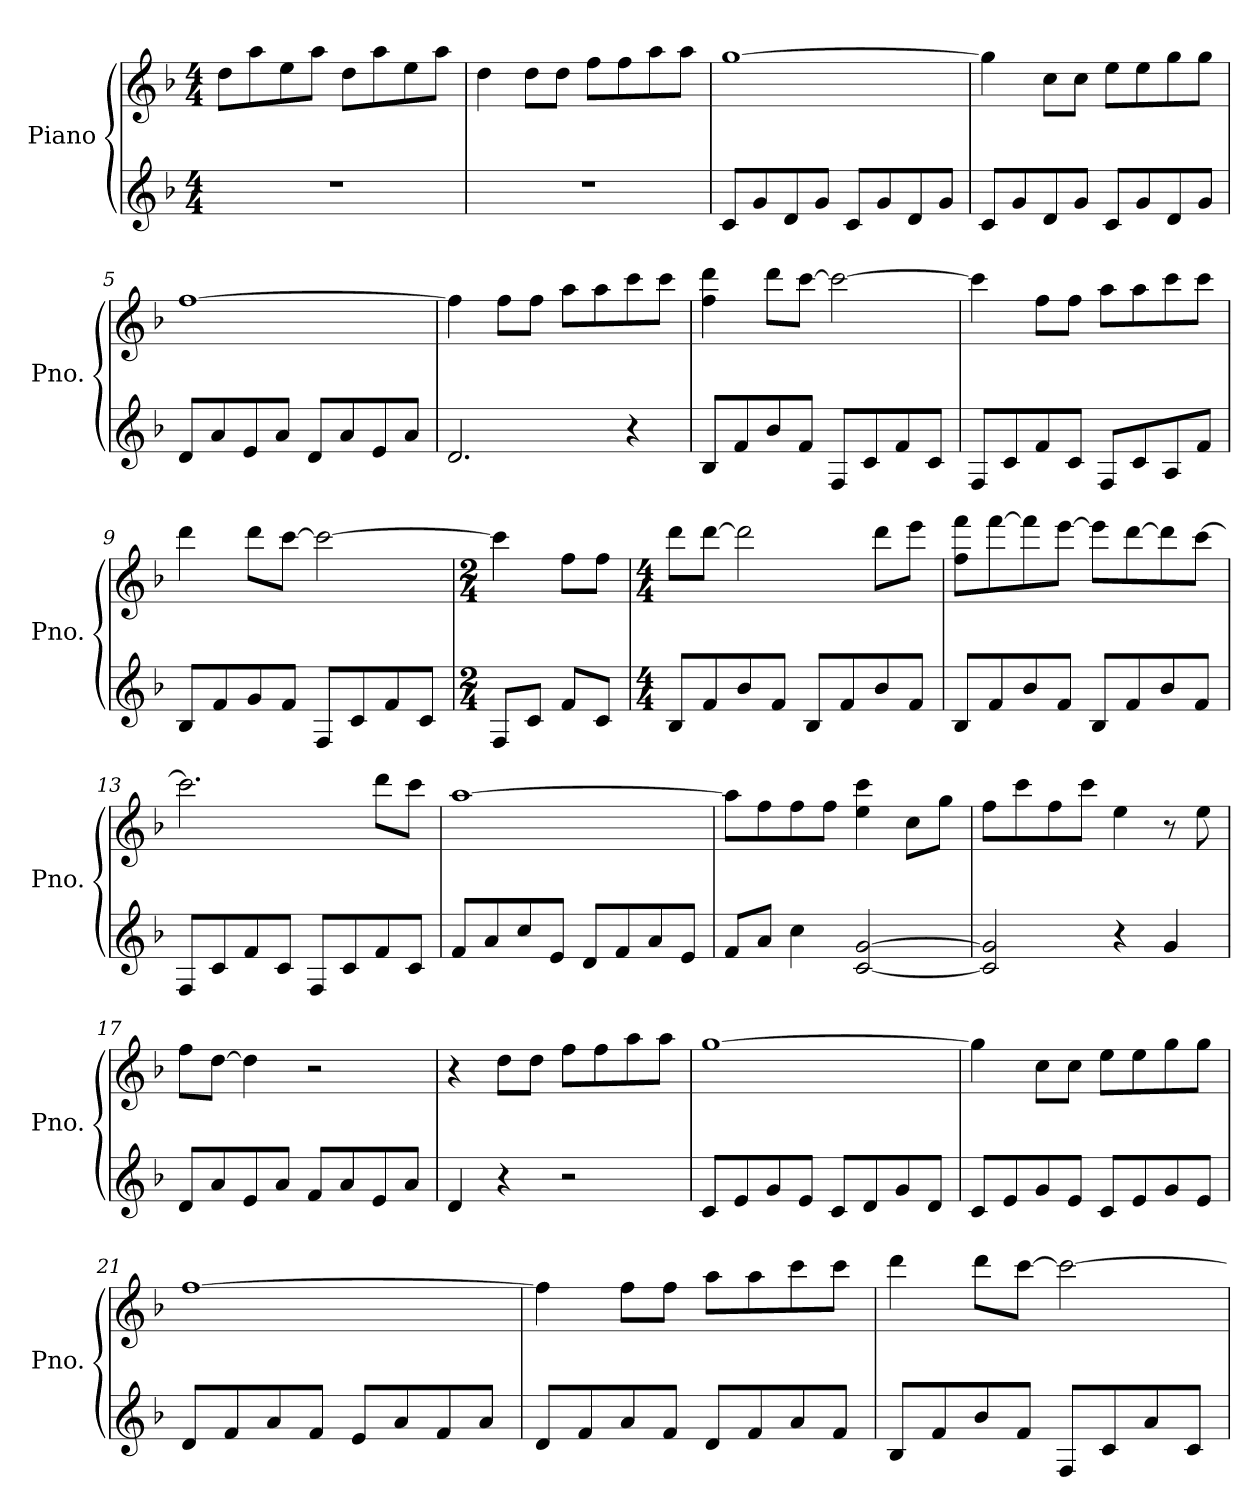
**kern	**kern
*part1	*part1
*staff2	*staff1
*I"Piano	*
*I'Pno.	*
*clefG2	*clefG2
*k[b-]	*k[b-]
*M4/4	*M4/4
*MM96	*MM96
=1	=1
1r	8dd\L
.	8aa\
.	8ee\
.	8aa\J
.	8dd\L
.	8aa\
.	8ee\
.	8aa\J
=2	=2
1r	4dd\
.	8dd\L
.	8dd\J
.	8ff\L
.	8ff\
.	8aa\
.	8aa\J
=3	=3
8c/L	[1gg
8g/	.
8d/	.
8g/J	.
8c/L	.
8g/	.
8d/	.
8g/J	.
=4	=4
8c/L	4gg\]
8g/	.
8d/	8cc\L
8g/J	8cc\J
8c/L	8ee\L
8g/	8ee\
8d/	8gg\
8g/J	8gg\J
!!LO:LB:g=z
=5	=5
8d/L	[1ff
8a/	.
8e/	.
8a/J	.
8d/L	.
8a/	.
8e/	.
8a/J	.
=6	=6
2.d/	4ff\]
.	8ff\L
.	8ff\J
.	8aa\L
.	8aa\
4r	8ccc\
.	8ccc\J
=7	=7
8B-/L	4ff\ 4ddd\
8f/	.
8b-/	8ddd\L
8f/J	[8ccc\J
8F/L	2ccc\_
8c/	.
8f/	.
8c/J	.
=8	=8
8F/L	4ccc\]
8c/	.
8f/	8ff\L
8c/J	8ff\J
8F/L	8aa\L
8c/	8aa\
8A/	8ccc\
8f/J	8ccc\J
!!LO:LB:g=z
=9	=9
8B-/L	4ddd\
8f/	.
8g/	8ddd\L
8f/J	[8ccc\J
8F/L	2ccc\_
8c/	.
8f/	.
8c/J	.
=10	=10
*M2/4	*M2/4
8F/L	4ccc\]
8c/J	.
8f/L	8ff\L
8c/J	8ff\J
=11	=11
*M4/4	*M4/4
8B-/L	8ddd\L
8f/	[8ddd\J
8b-/	2ddd\]
8f/J	.
8B-/L	.
8f/	.
8b-/	8ddd\L
8f/J	8eee\J
=12	=12
8B-/L	8ff\ 8fff\L
8f/	[8fff\
8b-/	8fff\]
8f/J	[8eee\J
8B-/L	8eee\L]
8f/	[8ddd\
8b-/	8ddd\]
8f/J	[8ccc\J
!!LO:LB:g=z
=13	=13
8F/L	2.ccc\]
8c/	.
8f/	.
8c/J	.
8F/L	.
8c/	.
8f/	8ddd\L
8c/J	8ccc\J
=14	=14
8f/L	[1aa
8a/	.
8cc/	.
8e/J	.
8d/L	.
8f/	.
8a/	.
8e/J	.
=15	=15
8f/L	8aa\L]
8a/J	8ff\
4cc\	8ff\
.	8ff\J
[2c/ [2g/	4ee\ 4ccc\
.	8cc\L
.	8gg\J
=16	=16
2c/] 2g/]	8ff\L
.	8ccc\
.	8ff\
.	8ccc\J
4r	4ee\
4g/	8r
.	8ee\
!!LO:LB:g=z
=17	=17
8d/L	8ff\L
8a/	[8dd\J
8e/	4dd\]
8a/J	.
8f/L	2r
8a/	.
8e/	.
8a/J	.
=18	=18
4d/	4r
4r	8dd\L
.	8dd\J
2r	8ff\L
.	8ff\
.	8aa\
.	8aa\J
=19	=19
8c/L	[1gg
8e/	.
8g/	.
8e/J	.
8c/L	.
8d/	.
8g/	.
8d/J	.
=20	=20
8c/L	4gg\]
8e/	.
8g/	8cc\L
8e/J	8cc\J
8c/L	8ee\L
8e/	8ee\
8g/	8gg\
8e/J	8gg\J
!!LO:LB:g=z
=21	=21
8d/L	[1ff
8f/	.
8a/	.
8f/J	.
8e/L	.
8a/	.
8f/	.
8a/J	.
=22	=22
8d/L	4ff\]
8f/	.
8a/	8ff\L
8f/J	8ff\J
8d/L	8aa\L
8f/	8aa\
8a/	8ccc\
8f/J	8ccc\J
=23	=23
8B-/L	4ddd\
8f/	.
8b-/	8ddd\L
8f/J	[8ccc\J
8F/L	2ccc\_
8c/	.
8a/	.
8c/J	.
=	=
*-	*-
